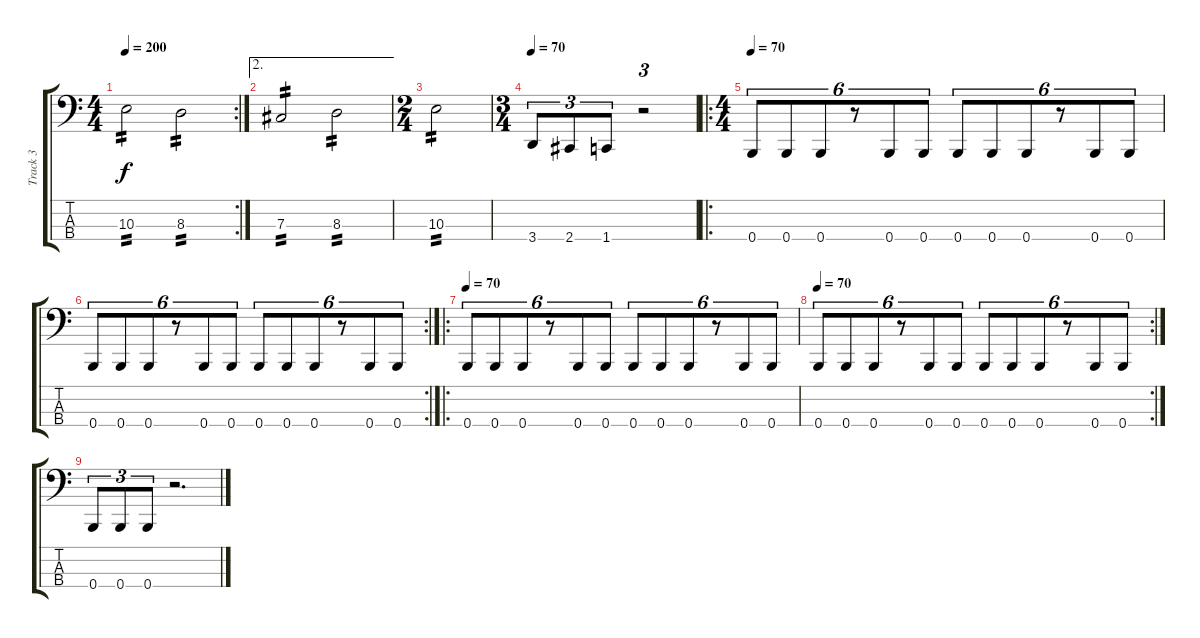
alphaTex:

\track ("Track 3" "Track 3") {instrument electricbasspick}
\staff {score tabs}
\tuning (E2 B1 Gb1 B0) {hide}
\rc 2
\ts (4 4)
\tempo 200
\clef f4
\ks c
10.3.2{tp 2 dy f} 8.3.2{tp 2} |
\ae 2
7.3.2{tp 2} 8.3.2{tp 2} |
\ts (2 4)
10.3.2{tp 2} |
\ts (3 4)
\tempo 70
3.4.8{tu (3 2)} 2.4.8{tu (3 2)} 1.4.8{tu (3 2)} r.2{tu (3 2)} |
\ro
\ts (4 4)
\tempo 70
0.4.8{tu (6 4)} 0.4.8{tu (6 4)} 0.4.8{tu (6 4)} r.8{tu (6 4)} 0.4.8{tu (6 4)} 0.4.8{tu (6 4)} 0.4.8{tu (6 4)} 0.4.8{tu (6 4)} 0.4.8{tu (6 4)} r.8{tu (6 4)} 0.4.8{tu (6 4)} 0.4.8{tu (6 4)} |
\rc 2
0.4.8{tu (6 4)} 0.4.8{tu (6 4)} 0.4.8{tu (6 4)} r.8{tu (6 4)} 0.4.8{tu (6 4)} 0.4.8{tu (6 4)} 0.4.8{tu (6 4)} 0.4.8{tu (6 4)} 0.4.8{tu (6 4)} r.8{tu (6 4)} 0.4.8{tu (6 4)} 0.4.8{tu (6 4)} |
\ro
\tempo 70
0.4.8{tu (6 4)} 0.4.8{tu (6 4)} 0.4.8{tu (6 4)} r.8{tu (6 4)} 0.4.8{tu (6 4)} 0.4.8{tu (6 4)} 0.4.8{tu (6 4)} 0.4.8{tu (6 4)} 0.4.8{tu (6 4)} r.8{tu (6 4)} 0.4.8{tu (6 4)} 0.4.8{tu (6 4)} |
\rc 2
\tempo 70
0.4.8{tu (6 4)} 0.4.8{tu (6 4)} 0.4.8{tu (6 4)} r.8{tu (6 4)} 0.4.8{tu (6 4)} 0.4.8{tu (6 4)} 0.4.8{tu (6 4)} 0.4.8{tu (6 4)} 0.4.8{tu (6 4)} r.8{tu (6 4)} 0.4.8{tu (6 4)} 0.4.8{tu (6 4)} |
0.4.8{tu (3 2)} 0.4.8{tu (3 2)} 0.4.8{tu (3 2)} r.2{d}
